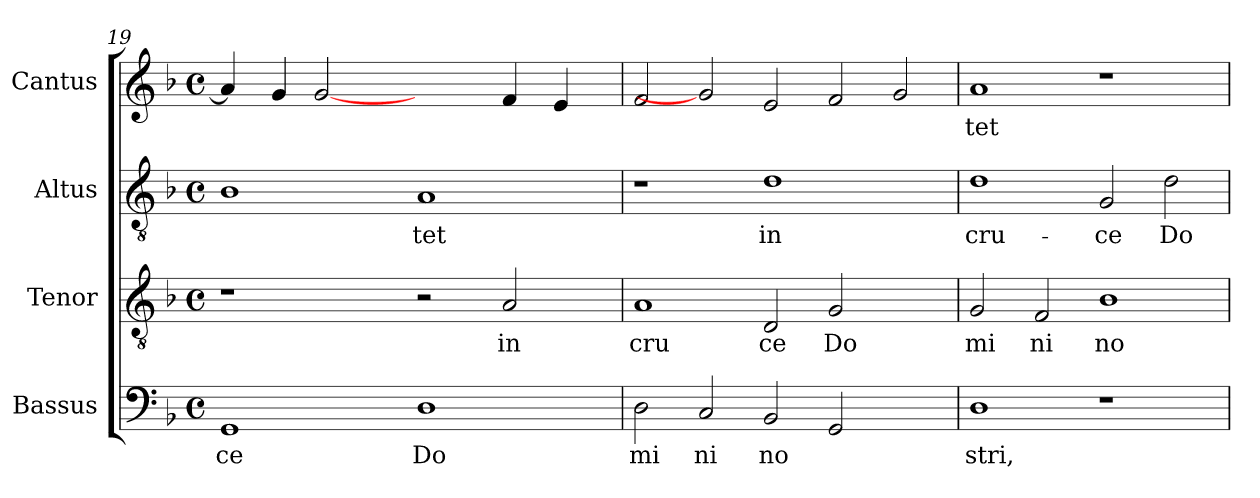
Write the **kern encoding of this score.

**kern	**text	**kern	**text	**kern	**text	**kern	**text
*part4	*part4	*part3	*part3	*part2	*part2	*part1	*part1
*staff4	*staff4	*staff3	*staff3	*staff2	*staff2	*staff1	*staff1
*I"Bassus	*	*I"Tenor	*	*I"Altus	*	*I"Cantus	*
!!LO:LB:g=z
*clefF4	*	*clefGv2	*	*clefGv2	*	*clefG2	*
*k[b-]	*	*k[b-]	*	*k[b-]	*	*k[b-]	*
*F:	*	*F:	*	*F:	*	*F:	*
*M4/4	*	*M4/4	*	*M4/4	*	*M4/4	*
*met(c)	*	*met(c)	*	*met(c)	*	*met(c)	*
=19	=19	=19	=19	=19	=19	=19	=19
!	!LO:LY:b:cj	!	!	!	!	!	!
*	*	*	*	*^	*	*^	*
1GG	ce	1r	.	1B-	2ryy	.	4a/]	8..ryy	.
.	.	.	.	.	.	.	.	1ryy	.
.	.	.	.	.	.	.	4g/	.	.
.	.	.	.	.	4ryy	.	[2g	.	.
.	.	.	.	.	16ryy	.	.	.	.
.	.	.	.	.	64ryy	.	.	.	.
.	.	.	.	.	1ryy	.	.	.	.
!	!LO:LY:b:cj	!	!	!	!	!LO:LY:b:cj	!	!	!
1D	Do	2r	.	1A	.	tet	2ryy	.	.
.	.	.	.	.	.	.	.	2ryy	.
!	!	!	!LO:LY:b:cj	!	!	!	!	!	!
.	.	2A/	in	.	.	.	4f/	.	.
.	.	.	.	.	.	.	.	4ryy	.
.	.	.	.	.	.	.	4e/	.	.
.	.	.	.	.	8ryy	.	.	.	.
.	.	.	.	.	32.ryy	.	.	.	.
.	.	.	.	.	.	.	.	32ryy	.
=20	=20	=20	=20	=20	=20	=20	=20	=20	=20
!	!LO:LY:b:cj	!	!LO:LY:b:cj	!	!	!	!	!	!
*	*	*	*	*v	*v	*	*	*	*
*	*	*	*	*	*	*v	*v	*
2D\	mi	1A	cru	1r	.	2f/	.
!	!LO:LY:b:cj	!	!	!	!	!	!
2C/	ni	.	.	.	.	2g]	.
!	!LO:LY:b:cj	!	!LO:LY:b:cj	!	!LO:LY:b:cj	!	!
2BB-/	no	2D/	ce	1d	in	2e/	.
!	!	!	!LO:LY:b:cj	!	!	!	!
2GG/	.	2G/	Do	.	.	2f/	.
2ryy	.	2ryy	.	2ryy	.	2g/	.
=21	=21	=21	=21	=21	=21	=21	=21
!	!LO:LY:b:cj	!	!LO:LY:b:cj	!	!LO:LY:b:cj	!	!LO:LY:b:cj
1D	stri,	2G/	mi	1d	cru-	1a	-tet
!	!	!	!LO:LY:b:cj	!	!	!	!
.	.	2F/	ni	.	.	.	.
!	!	!	!LO:LY:b:cj	!	!LO:LY:b:cj	!	!
1r	.	1B-	no	2G/	-ce	1r	.
!	!	!	!	!	!LO:LY:b:cj	!	!
.	.	.	.	2d\	Do-	.	.
=	=	=	=	=	=	=	=
*-	*-	*-	*-	*-	*-	*-	*-
